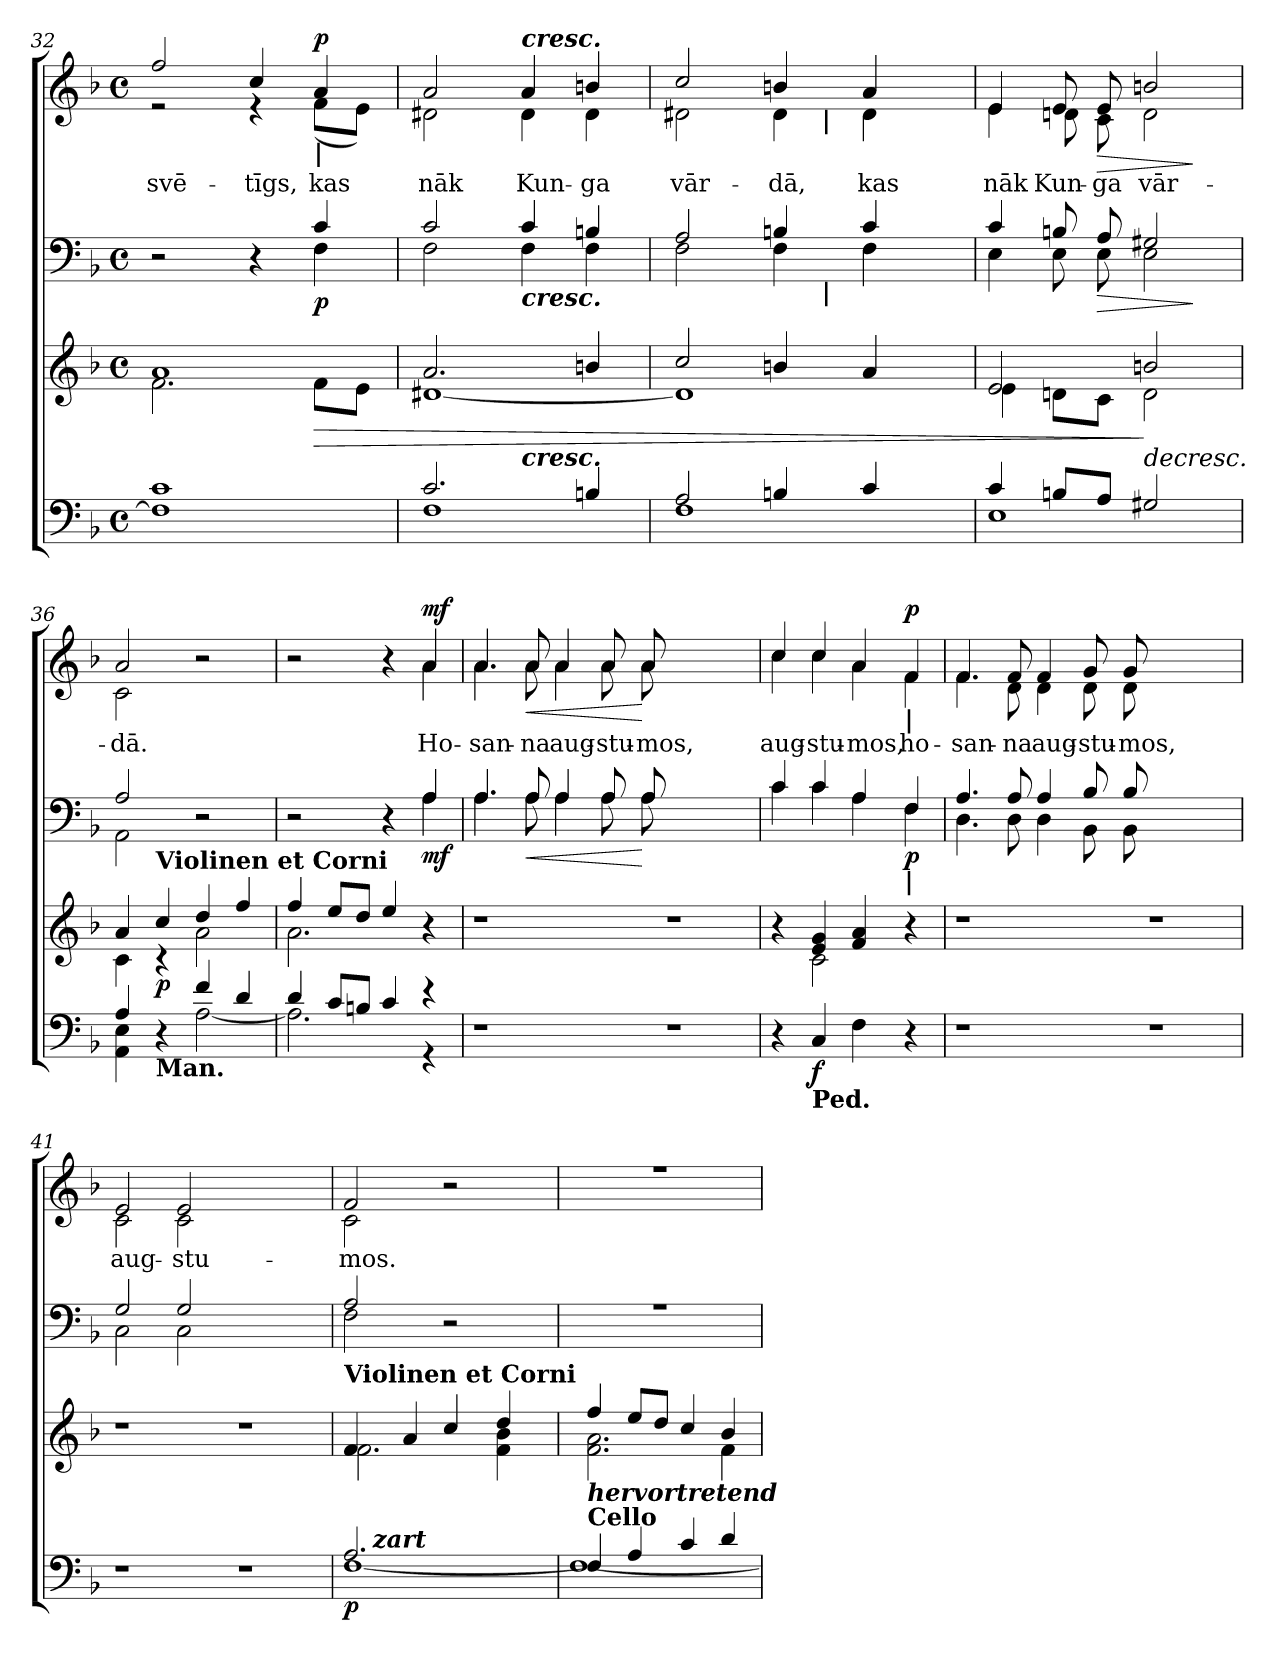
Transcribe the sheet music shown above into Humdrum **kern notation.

**kern	**dynam	**kern	**dynam	**kern	**dynam	**kern	**text	**dynam
*part4	*part4	*part3	*part3	*part2	*part2	*part1	*part1	*part1
*staff4	*staff4	*staff3	*staff3	*staff2	*staff2	*staff1	*staff1	*staff1
*clefF4	*	*clefG2	*	*clefF4	*	*clefG2	*	*
*k[b-]	*	*k[b-]	*	*k[b-]	*	*k[b-]	*	*
*F:	*	*F:	*	*F:	*	*F:	*	*
*M4/4	*	*M4/4	*	*M4/4	*	*M4/4	*	*
*met(c)	*	*met(c)	*	*met(c)	*	*met(c)	*	*
=32	=32	=32	=32	=32	=32	=32	=32	=32
*	*	*^	*	*^	*	*	*	*
!	!	!	!	!	!	!	!	!	!LO:LY:b:color=#000000	!
*	*	*	*	*	*	*	*	*^	*	*
1Fi] 1ci	.	1ai	2.fi\	.	2r	2ryy	.	2ffi/	2r	svē-	.
!	!	!	!	!	!	!	!	!	!	!LO:LY:b:color=#000000	!
.	.	.	.	.	4r	4ryy	.	4cci/	4r	-tīgs,	.
!	!	!	!	!LO:HP:b	!	!	!	!	!	!	!
!	!	!	!	!	!	!	!	!LO:TX:b:B:t=|	!	!	!
!	!	!	!	!	!	!	!	!	!	!LO:LY:b:color=#000000	!
.	.	.	8fi\L	>	4ci/	4Fi\	p	4ai/	(8fi\L	kas	p
.	.	.	8ei\J	.	.	.	.	.	8ei\J)	.	.
=33	=33	=33	=33	=33	=33	=33	=33	=33	=33	=33	=33
*^	*	*	*	*	*	*	*	*	*	*	*
!	!	!	!	!	!	!	!	!	!	!	!LO:LY:b:color=#000000	!
*	*	*	*	*^	*	*	*	*	*	*	*	*
2.ci/	1Fi	.	2.ai/	[1d#Xi	2ryy	.	2ci/	2Fi\	.	2ai/	2d#Xi\	nāk	.
!	!	!	!	!	!	!	!	!	!	!LO:TX:a:Bi:t=cresc.	!	!	!
!	!	!	!	!	!	!	!LO:TX:b:Bi:t=cresc.	!	!	!	!	!	!
!	!	!	!	!	!LO:TX:b:Bi:t=cresc.	!	!	!	!	!	!	!	!
!	!	!	!	!	!	!	!	!	!	!	!	!LO:LY:b:color=#000000	!
.	.	.	.	.	2ryy	.	4ci/	4Fi\	.	4ai/	4d#i\	Kun-	.
!	!	!	!	!	!	!	!	!	!	!	!	!LO:LY:b:color=#000000	!
4Bni/	.	.	4bni/	.	.	.	4Bni/	4Fi\	.	4bni/	4d#i\	-ga	.
*	*	*	*	*v	*v	*	*	*	*	*v	*v	*	*
=34	=34	=34	=34	=34	=34	=34	=34	=34	=34	=34	=34
*	*	*	*	*^	*	*	*	*	*^	*	*
!	!	!	!	!	!	!	!	!	!	!	!	!LO:LY:b:color=#000000	!
*	*	*	*	*v	*v	*	*	*^	*	*	*^	*	*
2Ai/	1Fi	.	2cci/	1d#i]	.	2Ai/	2Fi\	2ryy	.	2cci/	2d#Xi\	2ryy	vār-	.
!	!	!	!	!	!	!	!	!	!	!	!	!	!LO:LY:b:color=#000000	!
4Bni/	.	.	4bni/	.	.	4Bni/	4Fi\	8ryy	.	4bni/	4d#i\	8ryy	-dā,	.
.	.	.	.	.	.	.	.	256ryy	.	.	.	256ryy	.	.
.	.	.	.	.	.	.	.	1024ryy	.	.	.	1024ryy	.	.
!	!	!	!	!	!	!	!	!	!	!	!	!LO:TX:b:B:t=|	!	!
!	!	!	!	!	!	!	!	!LO:TX:b:B:t=|	!	!	!	!	!	!
.	.	.	.	.	.	.	.	4ryy	.	.	.	4ryy	.	.
!	!	!	!	!	!	!	!	!	!	!	!	!	!LO:LY:b:color=#000000	!
4ci/	.	.	4ai/	.	.	4ci/	4Fi\	.	.	4ai/	4d#i\	.	kas	.
.	.	.	.	.	.	.	.	16ryy	.	.	.	16ryy	.	.
.	.	.	.	.	.	.	.	32ryy	.	.	.	32ryy	.	.
.	.	.	.	.	.	.	.	64ryy	.	.	.	64ryy	.	.
.	.	.	.	.	.	.	.	128ryy	.	.	.	128ryy	.	.
.	.	.	.	.	.	.	.	512.ryy	.	.	.	512.ryy	.	.
*	*	*	*	*	*	*	*v	*v	*	*	*	*	*	*
*	*	*	*	*	*	*	*	*	*v	*v	*v	*	*
!!LO:LB:g=z
=35	=35	=35	=35	=35	=35	=35	=35	=35	=35	=35	=35
*	*	*	*	*	*	*	*^	*	*^	*	*
*	*	*	*	*	*	*	*	*	*	*	*^	*	*
!	!	!	!	!	!	!	!	!	!	!	!	!	!LO:LY:b:color=#000000	!
*	*	*	*	*	*	*	*v	*v	*	*	*	*	*	*
*	*	*	*	*	*	*	*	*	*	*v	*v	*	*
4ci/	1Ei	.	2ei/	4ei\	.	4ci/	4Ei\	.	4ei/	4ei\	nāk	.
!	!	!	!	!	!	!	!	!	!	!	!LO:LY:b:color=#000000	!
8Bni/L	.	.	.	8dni\L	.	8Bni/	8Ei\	.	8ei/	8dni\	Kun-	.
!	!	!	!	!	!	!	!	!LO:HP:b	!	!	!	!
!	!	!	!	!	!	!	!	!	!	!	!LO:LY:b:color=#000000	!LO:HP:b
8Ai/J	.	.	.	8ci\J	.	8Ai/	8Ei\	>	8ei/	8ci\	-ga	>
!	!	!	!	!	!LO:HP:n=1:b	!	!	!	!	!	!	!
!	!	!	!	!	!	!	!	!	!	!	!LO:LY:b:color=#000000	!
2G#Xi/	.	.	2bni/	2di\	] >	2G#Xi/	2Ei\	.	2bni/	2di\	vār-	.
*v	*v	*	*	*	*	*v	*v	*	*v	*v	*	*
*	*	*v	*v	*	*	*	*	*	*
.	.	.	.	.	]	.	.	]
=36	=36	=36	=36	=36	=36	=36	=36	=36
*^	*	*^	*	*^	*	*	*	*
!	!	!	!	!	!	!	!	!	!	!LO:LY:b:color=#000000	!
*	*	*	*	*	*	*	*	*	*^	*	*
4Ai/	4AAi\ 4Ei	.	4ai/	4ci\	.	2Ai/	2AAi\	.	2ai/	2ci\	-dā.	.
!	!	!	!LO:TX:a:B:t=Violinen et Corni	!	!	!	!	!	!	!	!	!
!LO:TX:b:B:t=Man.	!	!	!	!	!	!	!	!	!	!	!	!
4r	4ryy	.	4cci/	4r	p	.	.	.	.	.	.	.
4fi/	[2Ai\	.	4ddi/	2ai\	.	2r	2ryy	.	2r	2ryy	.	.
4di/	.	.	4ffi/	.	.	.	.	.	.	.	.	.
=37	=37	=37	=37	=37	=37	=37	=37	=37	=37	=37	=37	=37
4di/	2.Ai\]	.	4ffi/	2.ai\	.	2r	2ryy	.	2r	2ryy	.	.
8ci/L	.	.	8eei/L	.	.	.	.	.	.	.	.	.
8Bni/J	.	.	8ddi/J	.	.	.	.	.	.	.	.	.
4ci/	.	.	4eei/	.	.	4r	4ryy	.	4r	4ryy	.	.
!	!	!	!	!	!	!	!	!	!	!	!LO:LY:b:color=#000000	!
4r	4r	.	4r	4ryy	.	4Ai/	4Ai\	mf	4ai/	4ai\	Ho-	mf
*v	*v	*	*	*	*	*	*	*	*	*	*	*
*	*	*v	*v	*	*	*	*	*	*	*	*
=38	=38	=38	=38	=38	=38	=38	=38	=38	=38	=38
*^	*	*^	*	*	*	*	*	*	*	*
!	!	!	!	!	!	!	!	!	!	!	!LO:LY:b:color=#000000	!
*v	*v	*	*	*	*	*	*	*	*	*	*	*
*	*	*v	*v	*	*	*	*	*	*	*	*
1r	.	1r	.	4.Ai/	4.Ai\	.	4.ai/	4.ai\	-san-	.
!	!	!	!	!	!	!LO:HP:b	!	!	!	!
!	!	!	!	!	!	!	!	!	!LO:LY:b:color=#000000	!LO:HP:b
.	.	.	.	8Ai\	8Ai/	<	8ai/	8ai\	-na	<
!	!	!	!	!	!	!	!	!	!LO:LY:b:color=#000000	!
.	.	.	.	4Ai/	4Ai\	.	4ai/	4ai\	aug-	.
!	!	!	!	!	!	!	!	!	!LO:LY:b:color=#000000	!
.	.	.	.	8Ai/	8Ai\	.	8ai/	8ai\	-stu-	.
!	!	!	!	!	!	!	!	!	!LO:LY:b:color=#000000	!
.	.	.	.	8Ai\	8Ai/	[	8ai/	8ai\	-mos,	[
1r	.	1r	.	1ryy	1ryy	.	1ryy	1ryy	.	.
=39	=39	=39	=39	=39	=39	=39	=39	=39	=39	=39
*	*	*^	*	*	*	*	*	*	*	*
!	!	!	!	!	!	!	!	!	!	!LO:LY:b:color=#000000	!
4r	.	4r	4ryy	.	4ci/	4ci\	.	4cci/	4cci\	aug-	.
!LO:TX:b:B:t=Ped.	!	!	!	!	!	!	!	!	!	!	!
!	!	!	!	!	!	!	!	!	!	!LO:LY:b:color=#000000	!
4Ci/	f	4ei/ 4gi	2ci\	.	4ci/	4ci\	.	4cci/	4cci\	-stu-	.
!	!	!	!	!	!	!	!	!	!	!LO:LY:b:color=#000000	!
4Fi\	.	4fi/ 4ai	.	.	4Ai/	4Ai\	.	4ai/	4ai\	-mos,	.
!	!	!	!	!	!	!	!	!LO:TX:b:B:t=|	!	!	!
!	!	!	!	!	!LO:TX:b:B:t=|	!	!	!	!	!	!
!	!	!	!	!	!	!	!	!	!	!LO:LY:b:color=#000000	!
4r	.	4r	4ryy	.	4Fi/	4Fi\	p	4fi/	4fi\	ho-	p
*	*	*v	*v	*	*	*	*	*	*	*	*
!!LO:LB:g=z	!!
=40	=40	=40	=40	=40	=40	=40	=40	=40	=40	=40
*	*	*^	*	*	*	*	*	*	*	*
!	!	!	!	!	!	!	!	!	!	!LO:LY:b:color=#000000	!
*	*	*v	*v	*	*	*	*	*	*	*	*
1r	.	1r	.	4.Ai/	4.Di\	.	4.fi/	4.fi\	-san-	.
!	!	!	!	!	!	!	!	!	!LO:LY:b:color=#000000	!
.	.	.	.	8Ai/	8Di\	.	8fi/	8di\	-na	.
!	!	!	!	!	!	!	!	!	!LO:LY:b:color=#000000	!
.	.	.	.	4Ai/	4Di\	.	4fi/	4di\	aug-	.
!	!	!	!	!	!	!	!	!	!LO:LY:b:color=#000000	!
.	.	.	.	8B-i/	8BB-i\	.	8gi/	8di\	-stu-	.
!	!	!	!	!	!	!	!	!	!LO:LY:b:color=#000000	!
.	.	.	.	8B-i/	8BB-i\	.	8gi/	8di\	-mos,	.
1r	.	1r	.	1ryy	1ryy	.	1ryy	1ryy	.	.
=41	=41	=41	=41	=41	=41	=41	=41	=41	=41	=41
!	!	!	!	!	!	!	!	!	!LO:LY:b:color=#000000	!
1r	.	1r	.	2Gi/	2Ci\	.	2ei/	2ci\	aug-	.
!	!	!	!	!	!	!	!	!	!LO:LY:b:color=#000000	!
.	.	.	.	2Gi/	2Ci\	.	2ei/	2ci\	-stu-	.
1r	.	1r	.	1ryy	1ryy	.	1ryy	1ryy	.	.
=42	=42	=42	=42	=42	=42	=42	=42	=42	=42	=42
*^	*	*^	*	*	*	*	*	*	*	*
!	!	!	!LO:TX:a:B:t=Violinen et Corni	!	!	!	!	!	!	!	!	!
!	!	!	!	!	!	!	!	!	!	!	!LO:LY:b:color=#000000	!
*	*^	*	*	*	*	*	*	*	*	*	*	*
2.Ai/	[1Fi	16ryy	p	4fi/	2.fi\	.	2Ai/	2Fi\	.	2fi/	2ci\	-mos.	.
.	.	64...ryy	.	.	.	.	.	.	.	.	.	.	.
!	!	!LO:TX:a:Bi:t=zart	!	!	!	!	!	!	!	!	!	!	!
.	.	2ryy	.	.	.	.	.	.	.	.	.	.	.
.	.	.	.	4ai/	.	.	.	.	.	.	.	.	.
.	.	.	.	4cci/	.	.	2r	2ryy	.	2r	2ryy	.	.
.	.	4ryy	.	.	.	.	.	.	.	.	.	.	.
4ryy	.	.	.	4ddi/	4fi\ 4b-i	]	.	.	.	.	.	.	.
.	.	8ryy	.	.	.	.	.	.	.	.	.	.	.
.	.	32ryy	.	.	.	.	.	.	.	.	.	.	.
.	.	512ryy	.	.	.	.	.	.	.	.	.	.	.
=43	=43	=43	=43	=43	=43	=43	=43	=43	=43	=43	=43	=43	=43
!LO:TX:a:B:t=Cello	!	!	!	!	!	!	!	!	!	!	!	!	!
!LO:TX:a:Bi:t=hervortretend	!	!	!	!	!	!	!	!	!	!	!	!	!
*	*v	*v	*	*	*	*	*	*	*	*	*	*	*
4Fi/]	[1Fi	.	4ffi/	2.fi\ 2.ai	.	1r	1ryy	.	1r	1ryy	.	.
4Ai/	.	.	8eei/L	.	.	.	.	.	.	.	.	.
.	.	.	8ddi/J	.	.	.	.	.	.	.	.	.
4ci/	.	.	4cci/	.	.	.	.	.	.	.	.	.
4di/	.	.	4b-i/	4fi\	.	.	.	.	.	.	.	.
*v	*v	*	*	*	*	*v	*v	*	*v	*v	*	*
*	*	*v	*v	*	*	*	*	*	*
=	=	=	=	=	=	=	=	=
*-	*-	*-	*-	*-	*-	*-	*-	*-
